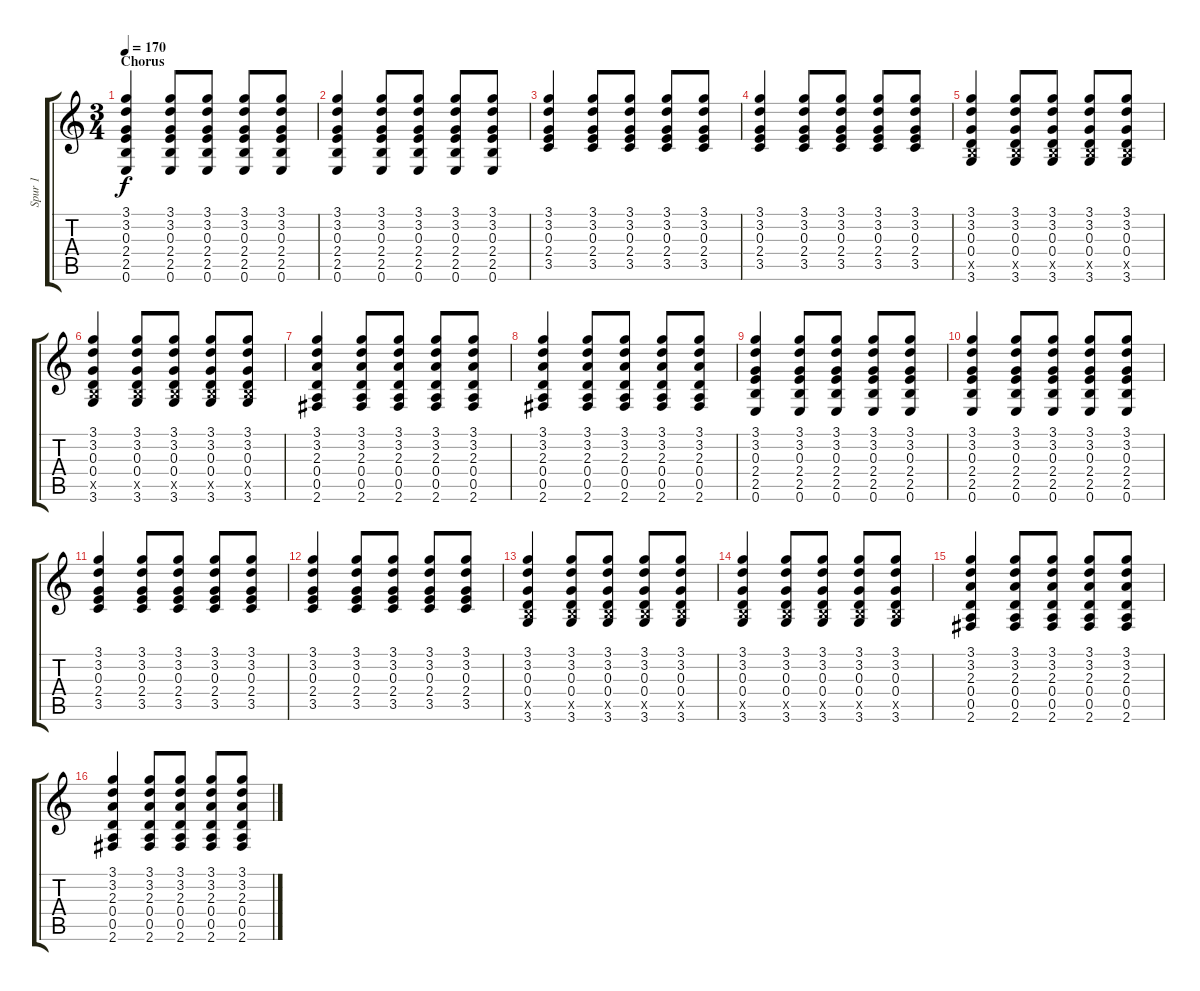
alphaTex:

\track ("Spur 1" "Spur 1") {instrument acousticguitarsteel}
\staff {score tabs}
\tuning (E4 B3 G3 D3 A2 E2) {hide}
\ts (3 4)
\section ("" "Chorus")
\tempo 170
\clef g2
\ks c
(3.1 3.2 0.3 2.4 2.5 0.6).4{dy f} (3.1 3.2 0.3 2.4 2.5 0.6).8 (3.1 3.2 0.3 2.4 2.5 0.6).8 (3.1 3.2 0.3 2.4 2.5 0.6).8 (3.1 3.2 0.3 2.4 2.5 0.6).8 |
(3.1 3.2 0.3 2.4 2.5 0.6).4 (3.1 3.2 0.3 2.4 2.5 0.6).8 (3.1 3.2 0.3 2.4 2.5 0.6).8 (3.1 3.2 0.3 2.4 2.5 0.6).8 (3.1 3.2 0.3 2.4 2.5 0.6).8 |
(3.1 3.2 0.3 2.4 3.5).4 (3.1 3.2 0.3 2.4 3.5).8 (3.1 3.2 0.3 2.4 3.5).8 (3.1 3.2 0.3 2.4 3.5).8 (3.1 3.2 0.3 2.4 3.5).8 |
(3.1 3.2 0.3 2.4 3.5).4 (3.1 3.2 0.3 2.4 3.5).8 (3.1 3.2 0.3 2.4 3.5).8 (3.1 3.2 0.3 2.4 3.5).8 (3.1 3.2 0.3 2.4 3.5).8 |
(3.1 3.2 0.3 0.4 2.5{x} 3.6).4 (3.1 3.2 0.3 0.4 2.5{x} 3.6).8 (3.1 3.2 0.3 0.4 2.5{x} 3.6).8 (3.1 3.2 0.3 0.4 2.5{x} 3.6).8 (3.1 3.2 0.3 0.4 2.5{x} 3.6).8 |
(3.1 3.2 0.3 0.4 2.5{x} 3.6).4 (3.1 3.2 0.3 0.4 2.5{x} 3.6).8 (3.1 3.2 0.3 0.4 2.5{x} 3.6).8 (3.1 3.2 0.3 0.4 2.5{x} 3.6).8 (3.1 3.2 0.3 0.4 2.5{x} 3.6).8 |
(3.1 3.2 2.3 0.4 0.5 2.6).4 (3.1 3.2 2.3 0.4 0.5 2.6).8 (3.1 3.2 2.3 0.4 0.5 2.6).8 (3.1 3.2 2.3 0.4 0.5 2.6).8 (3.1 3.2 2.3 0.4 0.5 2.6).8 |
(3.1 3.2 2.3 0.4 0.5 2.6).4 (3.1 3.2 2.3 0.4 0.5 2.6).8 (3.1 3.2 2.3 0.4 0.5 2.6).8 (3.1 3.2 2.3 0.4 0.5 2.6).8 (3.1 3.2 2.3 0.4 0.5 2.6).8 |
(3.1 3.2 0.3 2.4 2.5 0.6).4 (3.1 3.2 0.3 2.4 2.5 0.6).8 (3.1 3.2 0.3 2.4 2.5 0.6).8 (3.1 3.2 0.3 2.4 2.5 0.6).8 (3.1 3.2 0.3 2.4 2.5 0.6).8 |
(3.1 3.2 0.3 2.4 2.5 0.6).4 (3.1 3.2 0.3 2.4 2.5 0.6).8 (3.1 3.2 0.3 2.4 2.5 0.6).8 (3.1 3.2 0.3 2.4 2.5 0.6).8 (3.1 3.2 0.3 2.4 2.5 0.6).8 |
(3.1 3.2 0.3 2.4 3.5).4 (3.1 3.2 0.3 2.4 3.5).8 (3.1 3.2 0.3 2.4 3.5).8 (3.1 3.2 0.3 2.4 3.5).8 (3.1 3.2 0.3 2.4 3.5).8 |
(3.1 3.2 0.3 2.4 3.5).4 (3.1 3.2 0.3 2.4 3.5).8 (3.1 3.2 0.3 2.4 3.5).8 (3.1 3.2 0.3 2.4 3.5).8 (3.1 3.2 0.3 2.4 3.5).8 |
(3.1 3.2 0.3 0.4 2.5{x} 3.6).4 (3.1 3.2 0.3 0.4 2.5{x} 3.6).8 (3.1 3.2 0.3 0.4 2.5{x} 3.6).8 (3.1 3.2 0.3 0.4 2.5{x} 3.6).8 (3.1 3.2 0.3 0.4 2.5{x} 3.6).8 |
(3.1 3.2 0.3 0.4 2.5{x} 3.6).4 (3.1 3.2 0.3 0.4 2.5{x} 3.6).8 (3.1 3.2 0.3 0.4 2.5{x} 3.6).8 (3.1 3.2 0.3 0.4 2.5{x} 3.6).8 (3.1 3.2 0.3 0.4 2.5{x} 3.6).8 |
(3.1 3.2 2.3 0.4 0.5 2.6).4 (3.1 3.2 2.3 0.4 0.5 2.6).8 (3.1 3.2 2.3 0.4 0.5 2.6).8 (3.1 3.2 2.3 0.4 0.5 2.6).8 (3.1 3.2 2.3 0.4 0.5 2.6).8 |
(3.1 3.2 2.3 0.4 0.5 2.6).4 (3.1 3.2 2.3 0.4 0.5 2.6).8 (3.1 3.2 2.3 0.4 0.5 2.6).8 (3.1 3.2 2.3 0.4 0.5 2.6).8 (3.1 3.2 2.3 0.4 0.5 2.6).8
